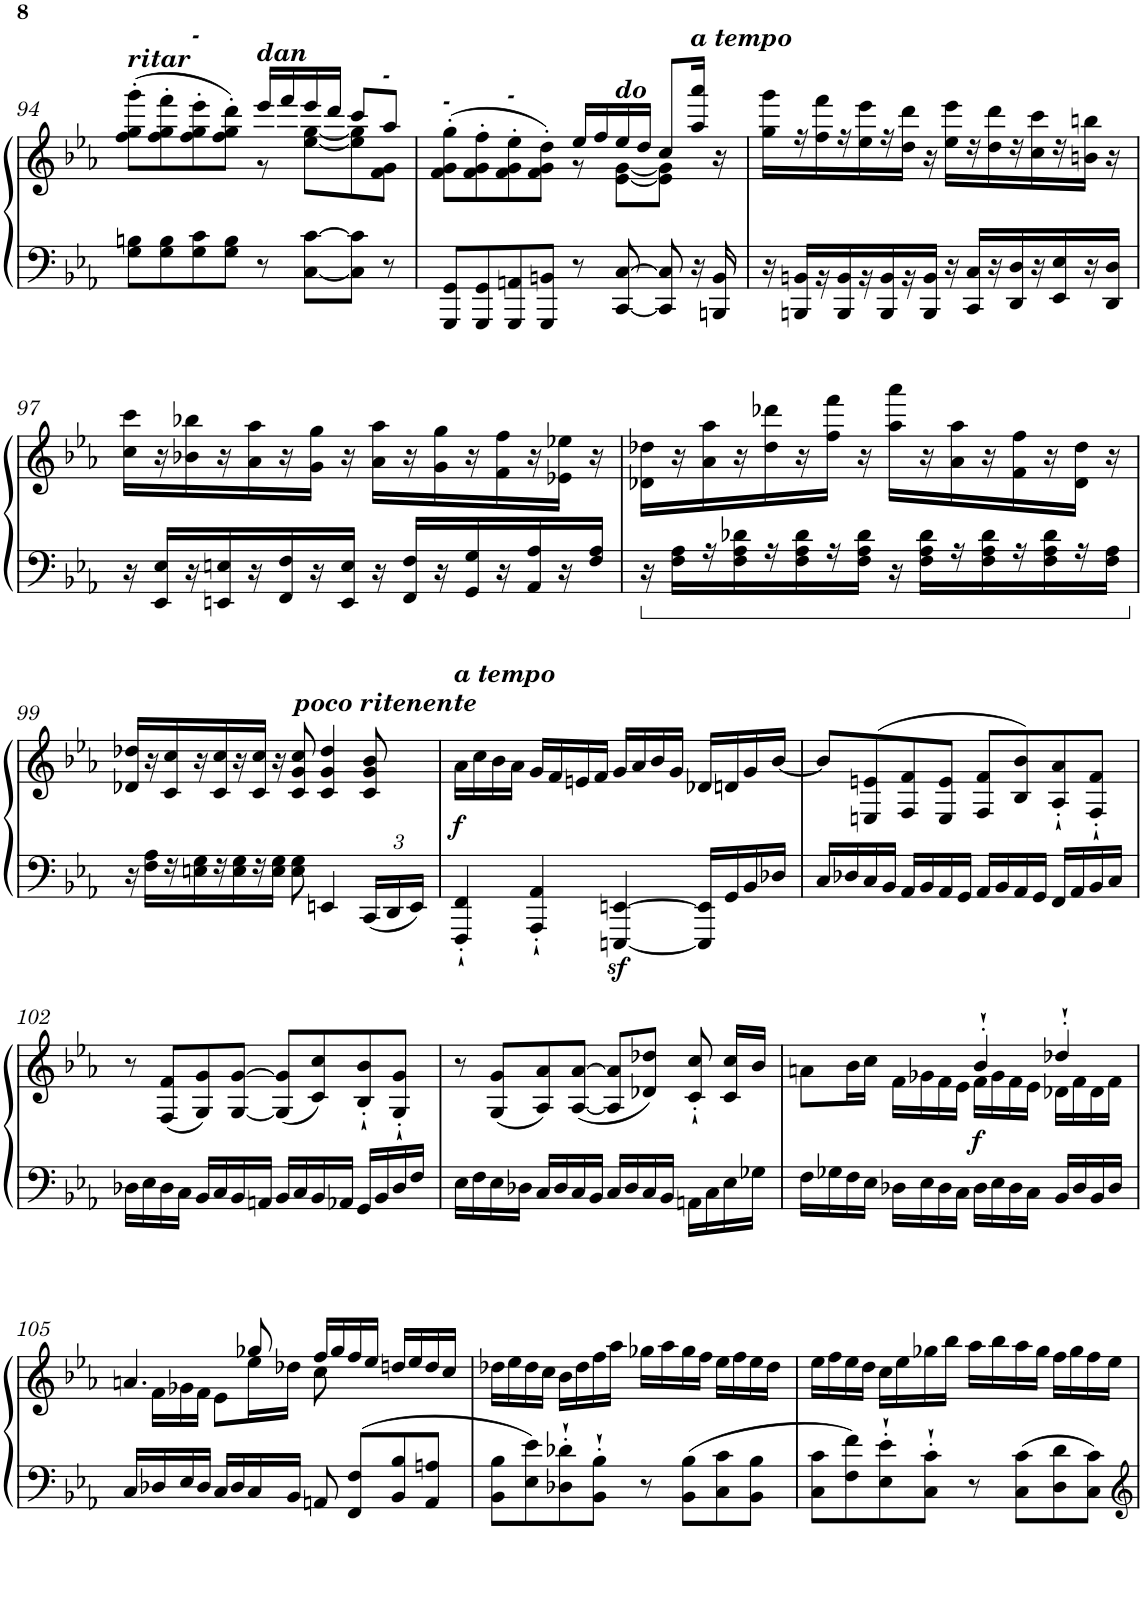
**kern	**kern	**dynam
*part1	*part1	*part1
*staff2	*staff1	*staff1/2
*I"Piano	*	*
*I'Pno	*	*
!!LO:PB:g=z
*clefF4	*clefG2	*
*k[b-e-a-]	*k[b-e-a-]	*
*M4/4	*M4/4	*
*met(c)	*met(c)	*
=94	=94	=94
*	*^	*
!	!LO:TX:a:Bi:t=ritar	!	!
8G\ 8Bn\L	(>8ff\' 8gg\' 8ggg\'L	2ryy	.
8G\ 8B\	8ff\' 8gg\' 8fff\'	.	.
!	!LO:TX:a:Bi:t=-	!	!
8G\ 8c\	8ff\' 8gg\' 8eee-\'	.	.
8G\ 8B\J	8ff\' 8gg\' 8ddd\'J)	.	.
!	!LO:TX:a:Bi:t=dan	!	!
8r	16eee-/LL	8r	.
.	16fff/	.	.
[8C\ [8c\L	16eee-/	[8ee-\ [8gg\L	.
.	16ddd/JJ	.	.
8C\] 8c\]J	8ccc/L	8ee-\] 8gg\]	.
!	!LO:TX:a:Bi:t=-	!	!
8r	8aa-/J	8f\ 8g\J	.
=95	=95	=95	=95
!	!LO:TX:a:Bi:t=-	!	!
8GGG/ 8GG/L	(>8f\' 8g\' 8gg\'L	2ryy	.
8GGG/ 8GG/	8f\' 8g\' 8ff\'	.	.
!	!LO:TX:a:Bi:t=-	!	!
8GGG/ 8AAn/	8f\' 8g\' 8ee-\'	.	.
8GGG/ 8BBn/J	8f\' 8g\' 8dd\'J)	.	.
8r	16ee-/LL	8r	.
.	16ff/	.	.
!	!LO:TX:a:Bi:t=do	!	!
[8CC/ [8C/	16ee-/	[8e-\ [8g\L	.
.	16dd/JJ	.	.
8CC/] 8C/]	8cc/L	8e-\] 8g\]J	.
!	!LO:TX:a:Bi:t=a tempo	!	!
16r	16aa-/ 16aaa-/Jk	8ryy	.
16BBBn/ 16BB/	16r	.	.
*	*v	*v	*
=96	=96	=96
16r	16gg\ 16ggg\LL	.
16BBBn/ 16BBn/LL	16r	.
16r	16ff\ 16fff\	.
16BBB/ 16BB/	16r	.
16r	16ee-\ 16eee-\	.
16BBB/ 16BB/	16r	.
16r	16dd\ 16ddd\JJ	.
16BBB/ 16BB/JJ	16r	.
16r	16ee-\ 16eee-\LL	.
16CC/ 16C/LL	16r	.
16r	16dd\ 16ddd\	.
16DD/ 16D/	16r	.
16r	16cc\ 16ccc\	.
16EE-/ 16E-/	16r	.
16r	16bn\ 16bbn\JJ	.
16DD/ 16D/JJ	16r	.
!!LO:LB:g=z
=97	=97	=97
16r	16cc\ 16ccc\LL	.
16EE-/ 16E-/LL	16r	.
16r	16b-X\ 16bb-X\	.
16EEn/ 16En/	16r	.
16r	16a-\ 16aa-\	.
16FF/ 16F/	16r	.
16r	16g\ 16gg\JJ	.
16EE/ 16E/JJ	16r	.
16r	16a-\ 16aa-\LL	.
16FF/ 16F/LL	16r	.
16r	16g\ 16gg\	.
16GG/ 16G/	16r	.
16r	16f\ 16ff\	.
16AA-/ 16A-/	16r	.
16r	16e-X\ 16ee-X\JJ	.
16F/ 16A-/JJ	16r	.
=98	=98	=98
16r	16d-X\ 16dd-X\LL	.
16F\ 16A-\LL	16r	.
16r	16a-\ 16aa-\	.
16F\ 16A-\ 16d-X\	16r	.
16r	16dd-\ 16ddd-X\	.
16F\ 16A-\ 16d-\	16r	.
16r	16ff\ 16fff\JJ	.
16F\ 16A-\ 16d-\JJ	16r	.
16r	16aa-\ 16aaa-\LL	.
16F\ 16A-\ 16d-\LL	16r	.
16r	16a-\ 16aa-\	.
16F\ 16A-\ 16d-\	16r	.
16r	16f\ 16ff\	.
16F\ 16A-\ 16d-\	16r	.
16r	16d-\ 16dd-\JJ	.
16F\ 16A-\JJ	16r	.
!!LO:LB:g=z
=99	=99	=99
16r	16d-X/ 16dd-X/LL	.
16F\ 16A-\LL	16r	.
16r	16c/ 16cc/	.
16En\ 16G\	16r	.
16r	16c/ 16cc/	.
16E\ 16G\	16r	.
16r	16c/ 16cc/JJ	.
16E\ 16G\JJ	16r	.
!	!LO:TX:a:Bi:t=poco ritenente	!
8E\ 8G\	8c/ 8g/ 8cc/	.
4EEn/	4c/ 4g/ 4dd-/	.
*Xbrackettup	*	*
24CC/LL	8c/ 8g/ 8b-/	.
24DD/	.	.
24EE/JJ	.	.
=100	=100	=100
!	!LO:TX:a:Bi:t=a tempo	!
!	!	!LO:DY:b
4FFF/'` 4FF/'`	16a-\LL	f
.	16cc\	.
.	16b-\	.
.	16a-\JJ	.
4AAA-/'` 4AA-/'`	16g/LL	.
.	16f/	.
.	16en/	.
.	16f/JJ	.
[4EEEn/z< [4EEn/z<	16g/LL	.
.	16a-/	.
.	16b-/	.
.	16g/JJ	.
16EEE/] 16EE/]LL	16d-X/LL	.
16GG/	16dn/	.
16BB-/	16g/	.
16D-X/JJ	[16b-/JJ	.
=101	=101	=101
16C/LL	8b-/L]	.
16D-X/	.	.
16C/	(>8En/ 8en/	.
16BB-/JJ	.	.
16AA-/LL	8F/ 8f/	.
16BB-/	.	.
16AA-/	8E/ 8e/J	.
16GG/JJ	.	.
16AA-/LL	8F/ 8f/L	.
16BB-/	.	.
16AA-/	8B-/ 8b-/)	.
16GG/JJ	.	.
16FF/LL	8A-/'` 8a-/'`	.
16AA-/	.	.
16BB-/	8F/'` 8f/'`J	.
16C/JJ	.	.
!!LO:LB:g=z
=102	=102	=102
16D-X\LL	8r	.
16E-\	.	.
16D-\	(<8F/ 8f/L	.
16C\JJ	.	.
16BB-/LL	8G/ 8g/)	.
16C/	.	.
16BB-/	[8G/ [8g/J	.
16AAn/JJ	.	.
16BB-/LL	(<8G/] 8g/]L	.
16C/	.	.
16BB-/	8c/ 8cc/)	.
16AA-X/JJ	.	.
16GG/LL	8B-/'` 8b-/'`	.
16BB-/	.	.
16D-/	8G/'` 8g/'`J	.
16F/JJ	.	.
=103	=103	=103
16E-\LL	8r	.
16F\	.	.
16E-\	(<8G/ 8g/L	.
16D-X\JJ	.	.
16C/LL	8A-/ 8a-/)	.
16D-/	.	.
16C/	(<[8A-/ [8a-/J	.
16BB-/JJ	.	.
16C/LL	8A-/] 8a-/]L	.
16D-/	.	.
16C/	8d-X/ 8dd-X/J)	.
16BB-/JJ	.	.
16AAn\LL	8c/'` 8cc/'`	.
16C\	.	.
16E-\	16c/ 16cc/LL	.
16G-X\JJ	16b-/JJ	.
=104	=104	=104
*	*^	*
16F\LL	8an\L	2ryy	.
16G-X\	.	.	.
16F\	16b-\L	.	.
16E-\JJ	16cc\JJ	.	.
16D-X\LL	16f\LL	.	.
16E-\	16g-X\	.	.
16D-\	16f\	.	.
16C\JJ	16e-\JJ	.	.
!	!	!	!LO:DY:b
16D-\LL	4b-'`/	16f\LL	f
16E-\	.	16g-\	.
16D-\	.	16f\	.
16C\JJ	.	16e-\JJ	.
16BB-/LL	4dd-X'`/	16d-X\LL	.
16D-/	.	16f\	.
16BB-/	.	16d-\	.
16D-/JJ	.	16f\JJ	.
!!LO:LB:g=z	!!
=105	=105	=105	=105
16C/LL	4.an/	16ryy	.
16D-X/	.	16f\LL	.
16E-/	.	16g-X\	.
16D-/JJ	.	16f\JJ	.
16C/LL	.	8e-\L	.
16D-/	.	.	.
16C/	8gg-X/	16ee-\L	.
16BB-/JJ	.	16dd-X\JJ	.
8AAn/	16ff/LL	8cc\	.
.	16gg-/	.	.
8FF/ 8F/L	16ff/	4.ryy	.
.	16ee-/JJ	.	.
8BB-/ 8B-/	16ddn/LL	.	.
.	16ee-/	.	.
8AA/ 8An/J	16dd/	.	.
.	16cc/JJ	.	.
*	*v	*v	*
=106	=106	=106
8BB-\ 8B-\L	16dd-X\LL	.
.	16ee-\	.
8E-\ 8e-\	16dd-\	.
.	16cc\JJ	.
8D-X\'` 8d-X\'`	16b-\LL	.
.	16dd-\	.
8BB-\'` 8B-\'`J	16ff\	.
.	16aa-\JJ	.
8r	16gg-X\LL	.
.	16aa-\	.
8BB-\ 8B-\L	16gg-\	.
.	16ff\JJ	.
8C\ 8c\	16ee-\LL	.
.	16ff\	.
8BB-\ 8B-\J	16ee-\	.
.	16dd-\JJ	.
=107	=107	=107
8C\ 8c\L	16ee-\LL	.
.	16ff\	.
8F\ 8f\	16ee-\	.
.	16dd\JJ	.
8E-\'` 8e-\'`	16cc\LL	.
.	16ee-\	.
8C\'` 8c\'`J	16gg-X\	.
.	16bb-\JJ	.
8r	16aa-\LL	.
.	16bb-\	.
8C\ 8c\L	16aa-\	.
.	16gg-\JJ	.
8D\ 8d\	16ff\LL	.
.	16gg-\	.
8C\ 8c\J	16ff\	.
.	16ee-\JJ	.
=	=	=
*-	*-	*-
